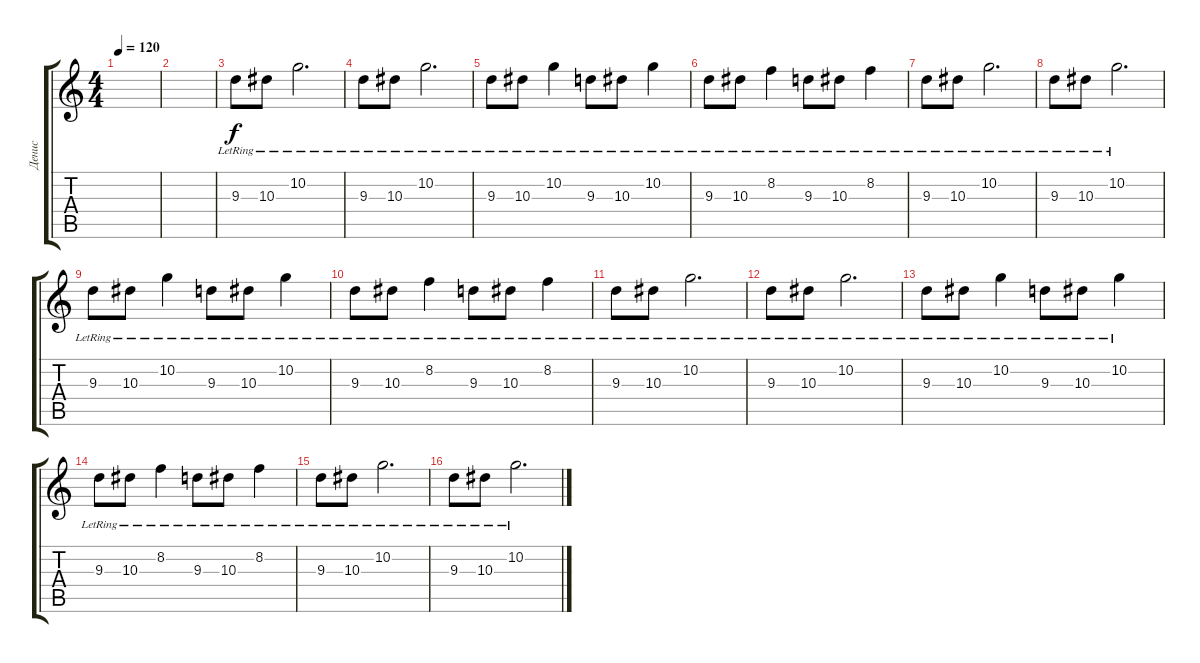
\track ("Денис" "Денис") {instrument electricguitarclean}
\staff {score tabs}
\tuning (D4 A3 F3 C3 G2 C2) {hide}
\ts (4 4)
\tempo 120
\clef g2
\ks c
|
|
9.3{lr}.8 10.3{lr}.8 10.2{lr}.2{d} |
9.3{lr}.8 10.3{lr}.8 10.2{lr}.2{d} |
9.3{lr}.8 10.3{lr}.8 10.2{lr}.4 9.3{lr}.8 10.3{lr}.8 10.2{lr}.4 |
9.3{lr}.8 10.3{lr}.8 8.2{lr}.4 9.3{lr}.8 10.3{lr}.8 8.2{lr}.4 |
9.3{lr}.8 10.3{lr}.8 10.2{lr}.2{d} |
9.3{lr}.8 10.3{lr}.8 10.2{lr}.2{d} |
9.3{lr}.8 10.3{lr}.8 10.2{lr}.4 9.3{lr}.8 10.3{lr}.8 10.2{lr}.4 |
9.3{lr}.8 10.3{lr}.8 8.2{lr}.4 9.3{lr}.8 10.3{lr}.8 8.2{lr}.4 |
9.3{lr}.8 10.3{lr}.8 10.2{lr}.2{d} |
9.3{lr}.8 10.3{lr}.8 10.2{lr}.2{d} |
9.3{lr}.8 10.3{lr}.8 10.2{lr}.4 9.3{lr}.8 10.3{lr}.8 10.2{lr}.4 |
9.3{lr}.8 10.3{lr}.8 8.2{lr}.4 9.3{lr}.8 10.3{lr}.8 8.2{lr}.4 |
9.3{lr}.8 10.3{lr}.8 10.2{lr}.2{d} |
9.3{lr}.8 10.3{lr}.8 10.2{lr}.2{d}
